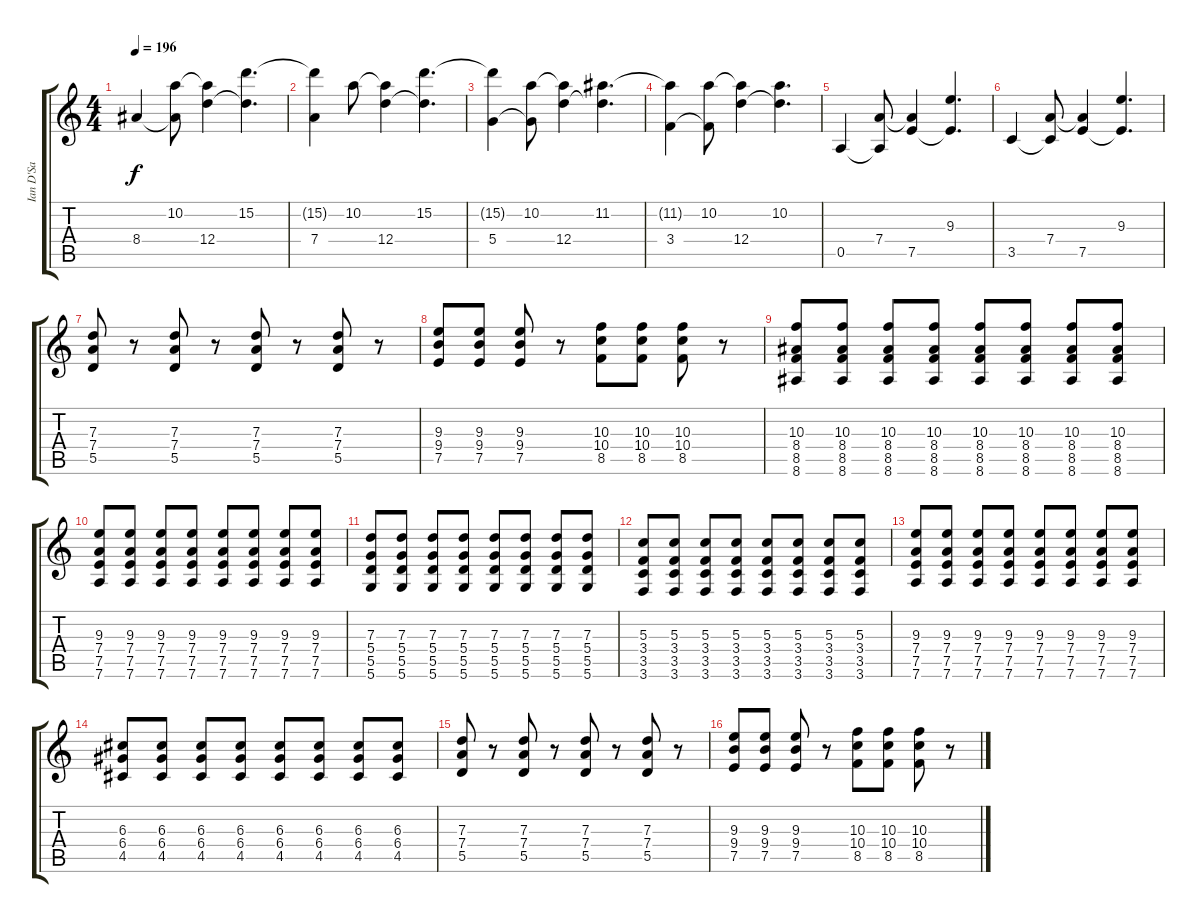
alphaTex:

\track ("Ian D'Sa" "Ian D'Sa") {instrument distortionguitar}
\staff {score tabs}
\tuning (E4 B3 G3 D3 A2 D2) {hide}
\ts (4 4)
\tempo 196
\clef g2
\ks c
8.4.4{dy f} (10.2 8.4{t}).8 (10.2{t} 12.4).4 (15.2 12.4{t}).4{d} |
(15.2{t} 7.4).4 10.2.8 (10.2{t} 12.4).4 (15.2 12.4{t}).4{d} |
(15.2{t} 5.4).4 (10.2 5.4{t}).8 (10.2{t} 12.4).4 (11.2 12.4{t}).4{d} |
(11.2{t} 3.4).4 (10.2 3.4{t}).8 (10.2{t} 12.4).4 (10.2 12.4{t}).4{d} |
0.5.4 (7.4 0.5{t}).8 (7.4{t} 7.5).4 (9.3 7.5{t}).4{d} |
3.5.4 (7.4 3.5{t}).8 (7.4{t} 7.5).4 (9.3 7.5{t}).4{d} |
(7.3 7.4 5.5).8{instrument distortionguitar} r.8 (7.3 7.4 5.5).8 r.8 (7.3 7.4 5.5).8 r.8 (7.3 7.4 5.5).8 r.8 |
(9.3 9.4 7.5).8 (9.3 9.4 7.5).8 (9.3 9.4 7.5).8 r.8 (10.3 10.4 8.5).8 (10.3 10.4 8.5).8 (10.3 10.4 8.5).8 r.8 |
(10.3 8.4 8.5 8.6).8 (10.3 8.4 8.5 8.6).8 (10.3 8.4 8.5 8.6).8 (10.3 8.4 8.5 8.6).8 (10.3 8.4 8.5 8.6).8 (10.3 8.4 8.5 8.6).8 (10.3 8.4 8.5 8.6).8 (10.3 8.4 8.5 8.6).8 |
(9.3 7.4 7.5 7.6).8 (9.3 7.4 7.5 7.6).8 (9.3 7.4 7.5 7.6).8 (9.3 7.4 7.5 7.6).8 (9.3 7.4 7.5 7.6).8 (9.3 7.4 7.5 7.6).8 (9.3 7.4 7.5 7.6).8 (9.3 7.4 7.5 7.6).8 |
(7.3 5.4 5.5 5.6).8 (7.3 5.4 5.5 5.6).8 (7.3 5.4 5.5 5.6).8 (7.3 5.4 5.5 5.6).8 (7.3 5.4 5.5 5.6).8 (7.3 5.4 5.5 5.6).8 (7.3 5.4 5.5 5.6).8 (7.3 5.4 5.5 5.6).8 |
(5.3 3.4 3.5 3.6).8 (5.3 3.4 3.5 3.6).8 (5.3 3.4 3.5 3.6).8 (5.3 3.4 3.5 3.6).8 (5.3 3.4 3.5 3.6).8 (5.3 3.4 3.5 3.6).8 (5.3 3.4 3.5 3.6).8 (5.3 3.4 3.5 3.6).8 |
(9.3 7.4 7.5 7.6).8 (9.3 7.4 7.5 7.6).8 (9.3 7.4 7.5 7.6).8 (9.3 7.4 7.5 7.6).8 (9.3 7.4 7.5 7.6).8 (9.3 7.4 7.5 7.6).8 (9.3 7.4 7.5 7.6).8 (9.3 7.4 7.5 7.6).8 |
(6.3 6.4 4.5).8 (6.3 6.4 4.5).8 (6.3 6.4 4.5).8 (6.3 6.4 4.5).8 (6.3 6.4 4.5).8 (6.3 6.4 4.5).8 (6.3 6.4 4.5).8 (6.3 6.4 4.5).8 |
(7.3 7.4 5.5).8 r.8 (7.3 7.4 5.5).8 r.8 (7.3 7.4 5.5).8 r.8 (7.3 7.4 5.5).8 r.8 |
(9.3 9.4 7.5).8 (9.3 9.4 7.5).8 (9.3 9.4 7.5).8 r.8 (10.3 10.4 8.5).8 (10.3 10.4 8.5).8 (10.3 10.4 8.5).8 r.8
